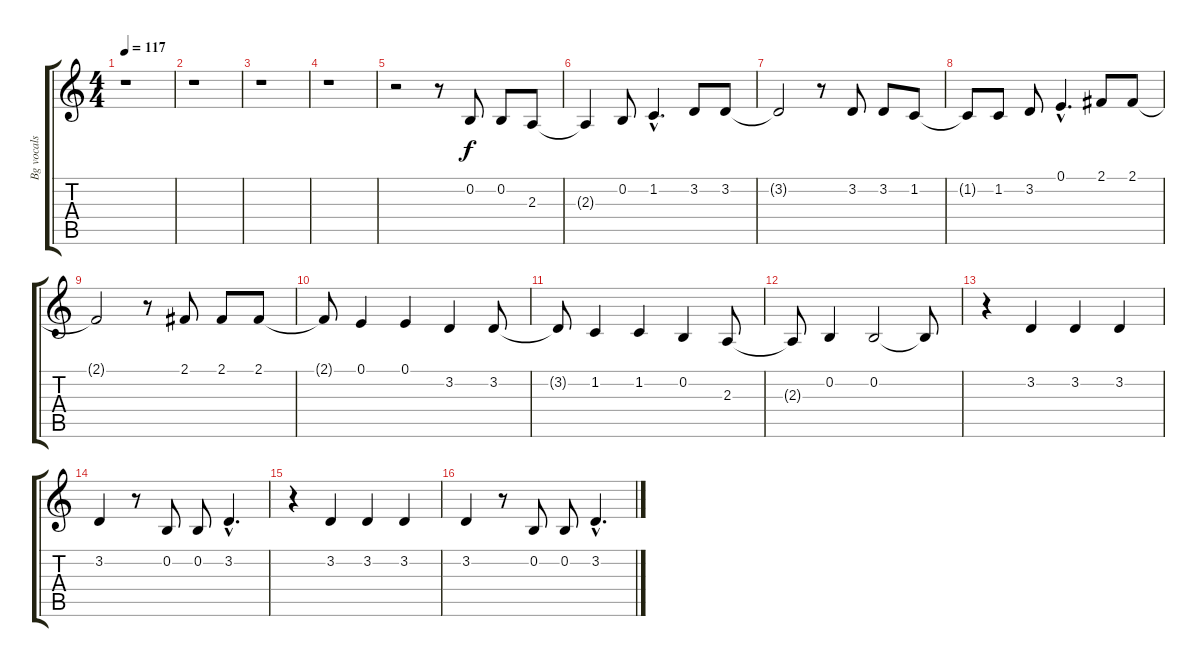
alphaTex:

\track ("Bg vocals" "Bg vocals") {instrument oboe}
\staff {score tabs}
\tuning (E4 B3 G3 D3 A2 E2) {hide}
\ts (4 4)
\tempo 117
\clef g2
\ks c
r.1{dy f} |
r.1 |
r.1 |
r.1 |
r.2 r.8 0.2.8 0.2.8 2.3.8 |
2.3{t}.4 0.2.8 1.2{hac}.4{d} 3.2.8 3.2.8 |
3.2{t}.2 r.8 3.2.8 3.2.8 1.2.8 |
1.2{t}.8 1.2.8 3.2.8 0.1{hac}.4{d} 2.1.8 2.1.8 |
2.1{t}.2 r.8 2.1.8 2.1.8 2.1.8 |
2.1{t}.8 0.1.4 0.1.4 3.2.4 3.2.8 |
3.2{t}.8 1.2.4 1.2.4 0.2.4 2.3.8 |
2.3{t}.8 0.2.4 0.2.2 0.2{t}.8 |
r.4 3.2.4 3.2.4 3.2.4 |
3.2.4 r.8 0.2.8 0.2.8 3.2{hac}.4{d} |
r.4 3.2.4 3.2.4 3.2.4 |
3.2.4 r.8 0.2.8 0.2.8 3.2{hac}.4{d}
